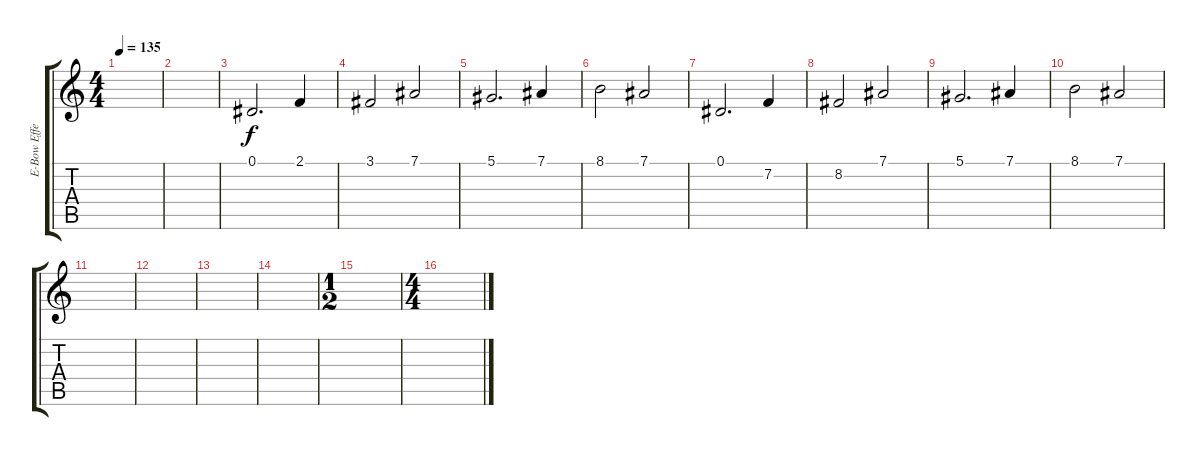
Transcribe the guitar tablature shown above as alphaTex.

\track ("E-Bow Effect [Gtr.1 Brad]" "E-Bow Effe") {instrument bagpipe}
\staff {score tabs}
\tuning (Eb4 Bb3 Gb3 Db3 Ab2 Db2) {hide}
\ts (4 4)
\tempo 135
\clef g2
\ks c
|
|
0.1.2{d} 2.1.4 |
3.1.2 7.1.2 |
5.1.2{d} 7.1.4 |
8.1.2 7.1.2 |
0.1.2{d} 7.2.4 |
8.2.2 7.1.2 |
5.1.2{d} 7.1.4 |
8.1.2 7.1.2 |
|
|
|
|
\ts (1 2)
|
\ts (4 4)
